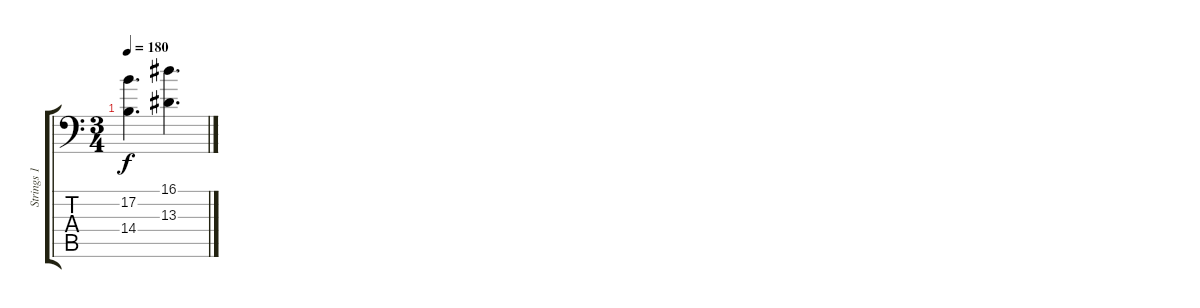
\track ("Strings 1" "Strings 1") {instrument stringensemble1}
\staff {score tabs}
\tuning (B3 Gb3 D3 A2 E2 A1) {hide}
\ts (3 4)
\tempo 180
\clef f4
\ks c
(17.2 14.4).4{d dy f} (16.1 13.3).4{d}
